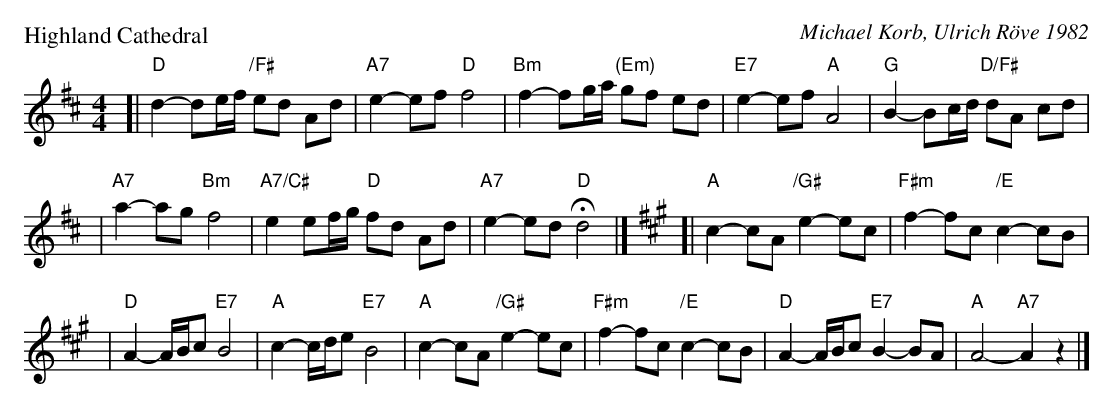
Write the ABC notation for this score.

X:1
P: Highland Cathedral
C: Michael Korb, Ulrich R\"ove 1982
M: 4/4
L: 1/8
K: D
[| "D"d2- de/f/ "/F#"ed Ad | "A7"e2- ef "D"f4 | "Bm"f2- fg/a/ "(Em)"gf ed | "E7"e2- ef "A"A4 | "G"B2- Bc/d/ "D/F#"dA cd |
| "A7"a2- ag "Bm"f4 | "A7/C#"e2 ef/g/ "D"fd Ad | "A7"e2- ed "D"Hd4 |] [K:A] [| "A"c2- cA "/G#"e2- ec | "F#m"f2- fc "/E"c2-cB |
| "D"A2- A/B/c "E7"B4 | "A"c2- c/d/e "E7"B4 | "A"c2- cA "/G#"e2- ec | "F#m"f2- fc "/E"c2- cB | "D"A2- A/B/c "E7"B2- BA | "A"A4- "A7"A2z2 |]
